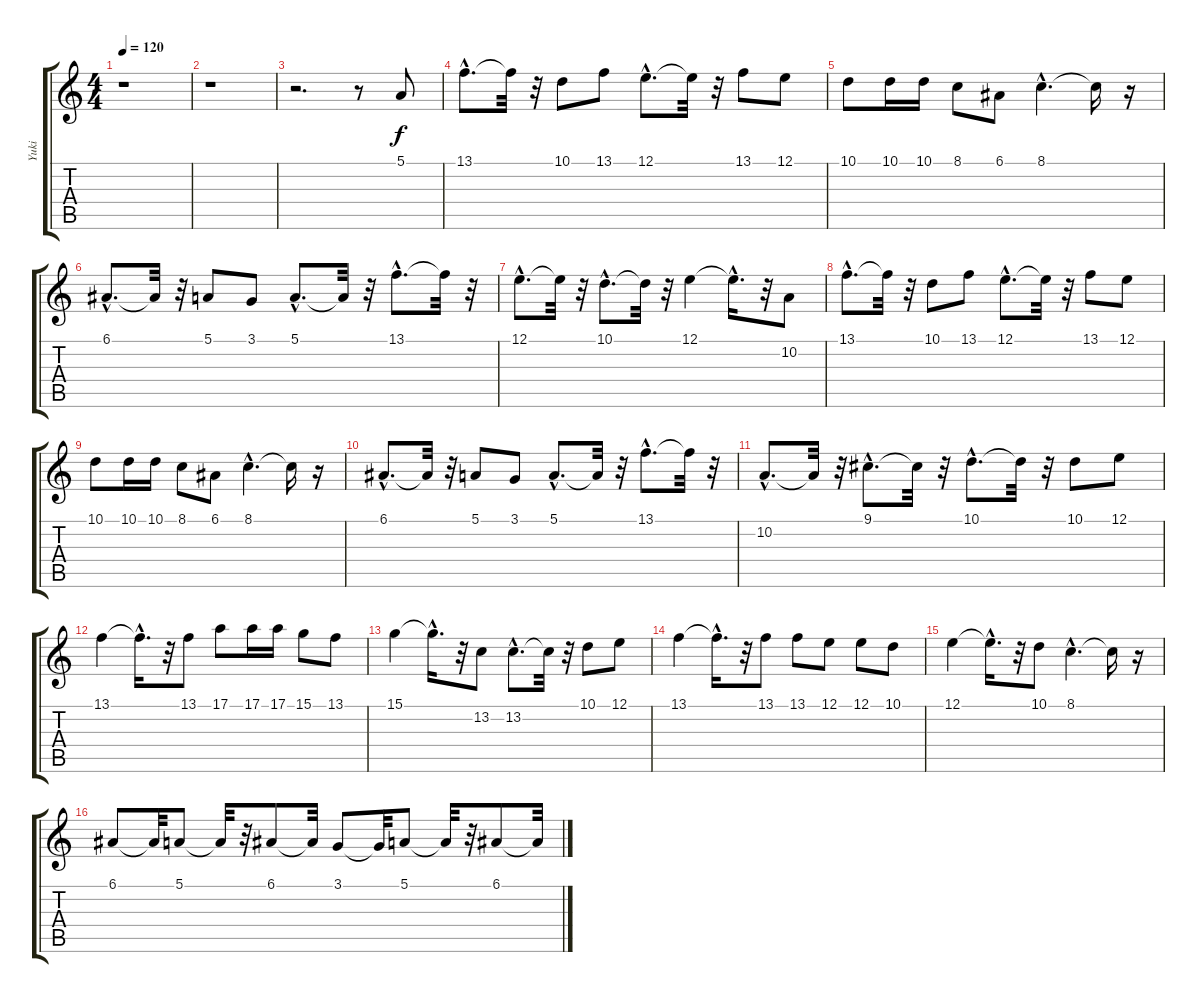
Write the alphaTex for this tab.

\track ("Yuki" "Yuki") {instrument altosax}
\staff {score tabs}
\tuning (E4 B3 G3 D3 A2 E2) {hide}
\ts (4 4)
\tempo 120
\clef g2
\ks c
r.1{dy f} |
r.1 |
r.2{d} r.8 5.1.8 |
13.1{hac}.8{d} 13.1{t}.32 r.32 10.1.8 13.1.8 12.1{hac}.8{d} 12.1{t}.32 r.32 13.1.8 12.1.8 |
10.1.8 10.1.16 10.1.16 8.1.8 6.1.8 8.1{hac}.4{d} 8.1{t}.16 r.16 |
6.1{hac}.8{d} 6.1{t}.32 r.32 5.1.8 3.1.8 5.1{hac}.8{d} 5.1{t}.32 r.32 13.1{hac}.8{d} 13.1{t}.32 r.32 |
12.1{hac}.8{d} 12.1{t}.32 r.32 10.1{hac}.8{d} 10.1{t}.32 r.32 12.1.4 12.1{hac t}.16{d} r.32 10.2.8 |
13.1{hac}.8{d} 13.1{t}.32 r.32 10.1.8 13.1.8 12.1{hac}.8{d} 12.1{t}.32 r.32 13.1.8 12.1.8 |
10.1.8 10.1.16 10.1.16 8.1.8 6.1.8 8.1{hac}.4{d} 8.1{t}.16 r.16 |
6.1{hac}.8{d} 6.1{t}.32 r.32 5.1.8 3.1.8 5.1{hac}.8{d} 5.1{t}.32 r.32 13.1{hac}.8{d} 13.1{t}.32 r.32 |
10.2{hac}.8{d} 10.2{t}.32 r.32 9.1{hac}.8{d} 9.1{t}.32 r.32 10.1{hac}.8{d} 10.1{t}.32 r.32 10.1.8 12.1.8 |
13.1.4 13.1{hac t}.16{d} r.32 13.1.8 17.1.8 17.1.16 17.1.16 15.1.8 13.1.8 |
15.1.4 15.1{hac t}.16{d} r.32 13.2.8 13.2{hac}.8{d} 13.2{t}.32 r.32 10.1.8 12.1.8 |
13.1.4 13.1{hac t}.16{d} r.32 13.1.8 13.1.8 12.1.8 12.1.8 10.1.8 |
12.1.4 12.1{hac t}.16{d} r.32 10.1.8 8.1{hac}.4{d} 8.1{t}.16 r.16 |
6.1.8 6.1{t}.32 5.1.8 5.1{t}.32 r.32 6.1.8 6.1{t}.32 3.1.8 3.1{t}.32 5.1.8 5.1{t}.32 r.32 6.1.8 6.1{t}.32
